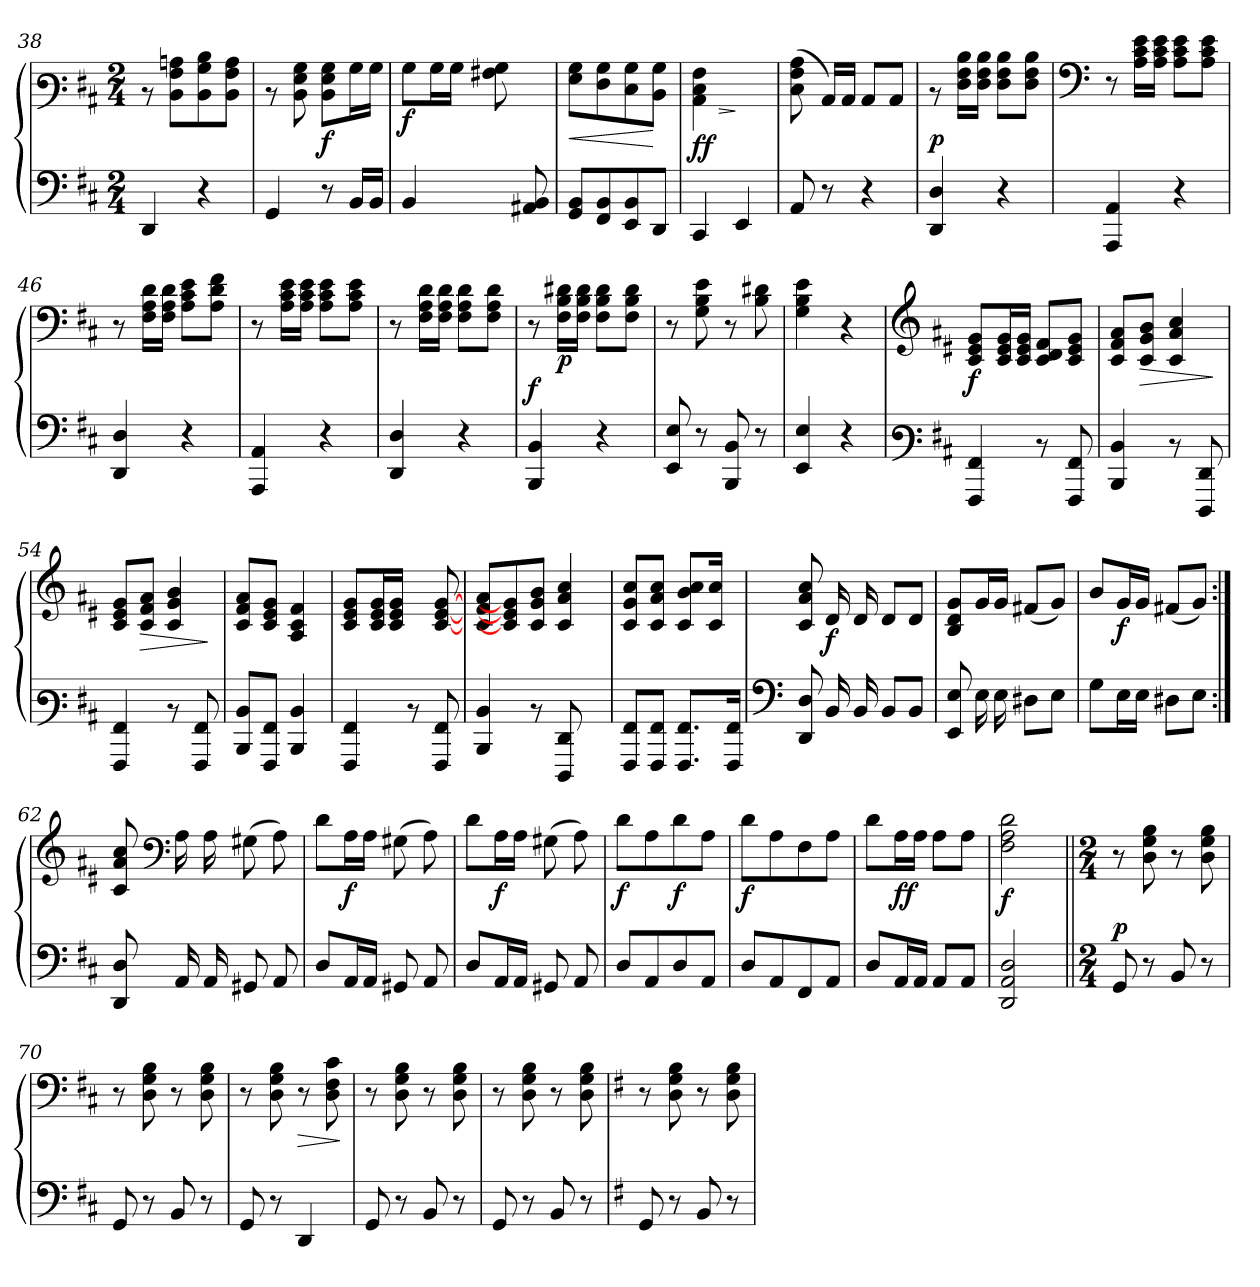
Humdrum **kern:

**kern	**kern	**dynam
*part1	*part1	*part1
*staff2	*staff1	*staff1/2
!!LO:LB:g=z
*clefF4	*clefF3	*
*k[f#c#]	*k[f#c#]	*
*M2/4	*M2/4	*
=38	=38	=38
4DD/	8rD	.
.	8D\ 8A\ 8cn\L	.
4r	8D\ 8B\ 8d\	.
.	8D\ 8A\ 8c\J	.
=39	=39	=39
4GG/	8rD	.
.	8D\ 8G\ 8B\	.
!	!	!LO:DY:b
8r	8D\ 8G\ 8B\L	f
16BB/LL	16B\L	.
16BB/JJ	16B\JJ	.
=40	=40	=40
*^	*	*
!	!	!	!LO:DY:b
4.ryy	4BB/	8B\L	f
.	.	16B\L	.
.	.	16B\JJ	.
.	4ryy	8A#X\ 8B\L	.
8AA#X/ 8BB/L	.	8ryy	.
*v	*v	*	*
=41	=41	=41
!	!	!LO:HP:b
8GG/ 8BB/L	8G\ 8B\L	<
8FF#/ 8BB/	8F#\ 8B\	.
8EE/ 8BB/	8E\ 8B\	.
8DD/J	8D\ 8B\J	[
=42	=42	=42
!	!	!LO:HP:b
!	!	!LO:DY:n=1:b
!	!	!LO:DY:n=2:b
4CC#/	4C#\ 4E\ 4A\	> f f
4EE/	4ryy	]
=43	=43	=43
8AA/	(<8E\ 8A\ 8c#\	.
8r	16C#/LL)	.
.	16C#/JJ	.
4r	8C#/L	.
.	8C#/J	.
=44	=44	=44
!	!	!LO:DY:a=2
4DD/ 4D/	8rD	p
.	16F#\ 16A\ 16d\LL	.
.	16F#\ 16A\ 16d\JJ	.
4r	8F#\ 8A\ 8d\L	.
.	8F#\ 8A\ 8d\J	.
!!LO:LB:g=z
=45	=45	=45
*	*clefF4	*
4AAA/ 4AA/	8r	.
.	16A\ 16c#\ 16e\LL	.
.	16A\ 16c#\ 16e\JJ	.
4r	8A\ 8c#\ 8e\L	.
.	8A\ 8c#\ 8e\J	.
=46	=46	=46
4DD/ 4D/	8r	.
.	16F#\ 16A\ 16d\LL	.
.	16F#\ 16A\ 16d\JJ	.
4r	8A\ 8c#\ 8e\L	.
.	8A\ 8d\ 8f#\J	.
=47	=47	=47
4AAA/ 4AA/	8r	.
.	16A\ 16c#\ 16e\LL	.
.	16A\ 16c#\ 16e\JJ	.
4r	8A\ 8c#\ 8e\L	.
.	8A\ 8c#\ 8e\J	.
=48	=48	=48
4DD/ 4D/	8r	.
.	16F#\ 16A\ 16d\LL	.
.	16F#\ 16A\ 16d\JJ	.
4r	8F#\ 8A\ 8d\L	.
.	8F#\ 8A\ 8d\J	.
=49	=49	=49
!	!	!LO:DY:a=2
4BBB/ 4BB/	8r	f
!	!	!LO:DY:b
.	16F#\ 16B\ 16d#X\LL	p
.	16F#\ 16B\ 16d#\JJ	.
4r	8F#\ 8B\ 8d#\L	.
.	8F#\ 8B\ 8d#\J	.
=50	=50	=50
8EE/ 8E/	8r	.
8r	8G\ 8B\ 8e\	.
8BBB/ 8BB/	8r	.
8r	8B\ 8d#X\	.
=51	=51	=51
4EE/ 4E/	4G\ 4B\ 4e\	.
4r	4r	.
!!LO:PB:g=z
=52	=52	=52
*clefF3	*clefG3	*
*k[f#c#]	*k[f#c#]	*
!	!	!LO:DY:b
4AAA/ 4AA/	8A/ 8c#/ 8e/L	f
.	16A/ 16c#/ 16e/L	.
.	16A/ 16c#/ 16e/JJ	.
8rD	8A/ 8B/ 8d/L	.
8AAA/ 8AA/	8A/ 8c#/ 8e/J	.
=53	=53	=53
4DD/ 4D/	8A/ 8d/ 8f#/L	.
!	!	!LO:HP:b
.	8A/ 8e/ 8g/J	>
8rD	4A/ 4f#/ 4a/	.
8FFF#/ 8FF#/	.	.
.	.	]
=54	=54	=54
4AAA/ 4AA/	8A/ 8c#/ 8e/L	.
!	!	!LO:HP:b
.	8A/ 8d/ 8f#/J	>
8rD	4A/ 4e/ 4g/	.
8AAA/ 8AA/	.	.
.	.	]
=55	=55	=55
8DD/ 8D/L	8A/ 8d/ 8f#/L	.
8AAA/ 8AA/J	8A/ 8c#/ 8e/J	.
4DD/ 4D/	4F#/ 4A/ 4d/	.
=56	=56	=56
4AAA/ 4AA/	8A/ 8c#/ 8e/L	.
.	16A/ 16c#/ 16e/L	.
.	16A/ 16c#/ 16e/JJ	.
8rD	8ryy	.
8AAA/ 8AA/	[8A/ [8c#/ [8e/	.
=57	=57	=57
4DD/ 4D/	8A/ 8d/ 8f#/L	.
.	8A/] 8c#/] 8e/]	.
8rD	8A/ 8e/ 8g/J	.
8FFF#/ 8FF#/	4A/ 4f#/ 4a/	.
8ryy	.	.
=58	=58	=58
8AAA/ 8AA/L	8A/ 8e/ 8a/L	.
8AAA/ 8AA/J	8A/ 8f#/ 8a/J	.
8.AAA/ 8.AA/L	8A/ 8g/ 8a/L	.
.	16A/ 16a/Jk	.
16AAA/ 16AA/Jk	16ryy	.
!!LO:LB:g=z
=59	=59	=59
*clefF4	*	*
8DD/ 8D/	8A/ 8f#/ 8a/	.
!	!	!LO:DY:b
16BB/KK	16B/KK	f
16BB/kk	16B/kk	.
8BB/L	8B/L	.
8BB/J	8B/J	.
=60	=60	=60
8EE/ 8E/	8G/ 8B/ 8e/L	.
16E\KK	16e/K	.
16E\kk	16e/Jk	.
8D#X\L	(<8d#X/L	.
8E\J	8e/J)	.
=61	=61	=61
8G\L	8g/L	.
!	!	!LO:DY:b
16E\K	16e/K	f
16E\Jk	16e/Jk	.
8D#X\L	(<8d#X/L	.
8E\J	8e/J)	.
=62:|!	=62:|!	=62:|!
8DD/ 8D/	8A/ 8f#/ 8a/	.
*	*clefF4	*
16AA/KK	16A\KK	.
16AA/kk	16A\kk	.
8GG#X/	(>8G#X\	.
8AA/	8A\)	.
=63	=63	=63
8D/L	8d\L	.
!	!	!LO:DY:b
16AA/K	16A\K	f
16AA/Jk	16A\Jk	.
8GG#X/	(>8G#X\	.
8AA/	8A\)	.
=64	=64	=64
8D/L	8d\L	.
!	!	!LO:DY:b
16AA/K	16A\K	f
16AA/Jk	16A\Jk	.
8GG#X/	(>8G#X\	.
8AA/	8A\)	.
=65	=65	=65
!	!	!LO:DY:b
8D/L	8d\L	f
8AA/	8A\	.
!	!	!LO:DY:b
8D/	8d\	f
8AA/J	8A\J	.
!!LO:LB:g=z
=66	=66	=66
!	!	!LO:DY:b
8D/L	8d\L	f
8AA/	8A\	.
8FF#/	8F#\	.
8AA/J	8A\J	.
=67	=67	=67
8D/L	8d\L	.
!	!	!LO:DY:b
!	!	!LO:DY:n=1:b
16AA/K	16A\K	f f
16AA/Jk	16A\Jk	.
8AA/L	8A\L	.
8AA/J	8A\J	.
=68	=68	=68
!	!	!LO:DY:b
2DD/ 2AA/ 2D/	2F#\ 2A\ 2d\	f
=69||	=69||	=69||
*M2/4	*M2/4	*
!	!	!LO:DY:a=2
8GG/	8r	p
8r	8D\ 8G\ 8B\	.
8BB/	8r	.
8r	8D\ 8G\ 8B\	.
=70	=70	=70
8GG/	8r	.
8r	8D\ 8G\ 8B\	.
8BB/	8r	.
8r	8D\ 8G\ 8B\	.
=71	=71	=71
8GG/	8r	.
8r	8D\ 8G\ 8B\	.
!	!	!LO:HP:b
4DD/	8r	>
.	8D\ 8F#\ 8c#\	.
.	.	]
=72	=72	=72
8GG/	8r	.
8r	8D\ 8G\ 8B\	.
8BB/	8r	.
8r	8D\ 8G\ 8B\	.
=73	=73	=73
8GG/	8r	.
8r	8D\ 8G\ 8B\	.
8BB/	8r	.
8r	8D\ 8G\ 8B\	.
!!LO:LB:g=z
=74	=74	=74
*k[f#]	*k[f#]	*
8GG/	8r	.
8r	8D\ 8G\ 8B\	.
8BB/	8r	.
8r	8D\ 8G\ 8B\	.
=	=	=
*-	*-	*-
